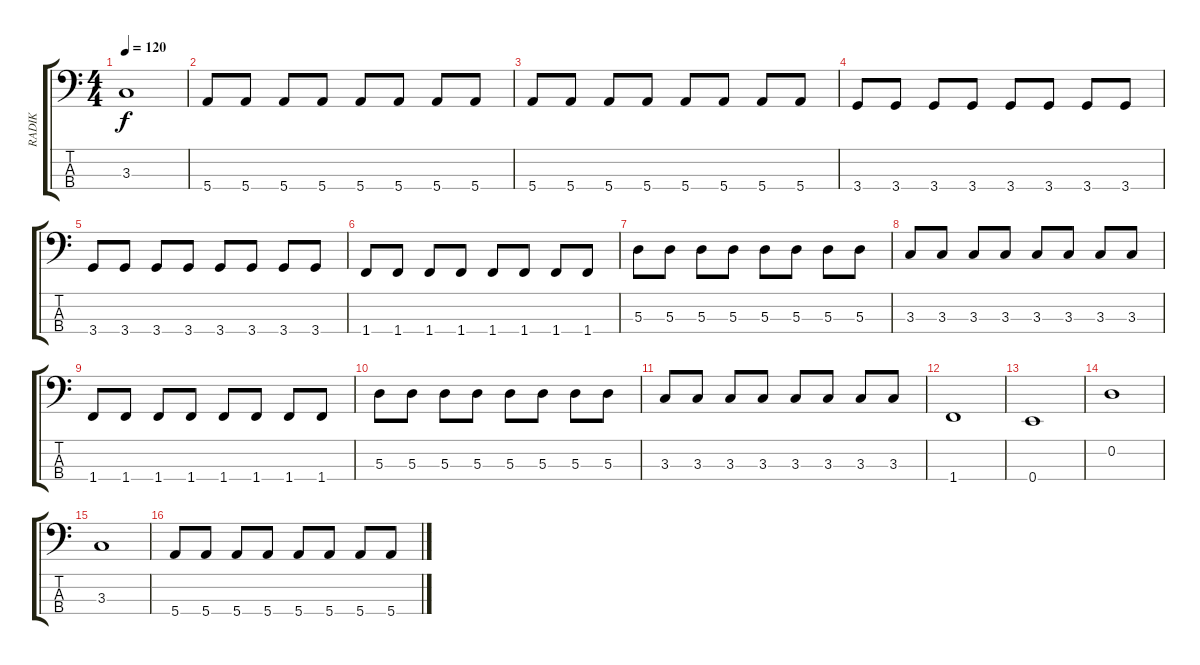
\track ("RADIK" "RADIK") {instrument electricbasspick}
\staff {score tabs}
\tuning (G2 D2 A1 E1) {hide}
\ts (4 4)
\tempo 120
\clef f4
\ks c
3.3.1{dy f} |
5.4.8 5.4.8 5.4.8 5.4.8 5.4.8 5.4.8 5.4.8 5.4.8 |
5.4.8 5.4.8 5.4.8 5.4.8 5.4.8 5.4.8 5.4.8 5.4.8 |
3.4.8 3.4.8 3.4.8 3.4.8 3.4.8 3.4.8 3.4.8 3.4.8 |
3.4.8 3.4.8 3.4.8 3.4.8 3.4.8 3.4.8 3.4.8 3.4.8 |
1.4.8 1.4.8 1.4.8 1.4.8 1.4.8 1.4.8 1.4.8 1.4.8 |
5.3.8 5.3.8 5.3.8 5.3.8 5.3.8 5.3.8 5.3.8 5.3.8 |
3.3.8 3.3.8 3.3.8 3.3.8 3.3.8 3.3.8 3.3.8 3.3.8 |
1.4.8 1.4.8 1.4.8 1.4.8 1.4.8 1.4.8 1.4.8 1.4.8 |
5.3.8 5.3.8 5.3.8 5.3.8 5.3.8 5.3.8 5.3.8 5.3.8 |
3.3.8 3.3.8 3.3.8 3.3.8 3.3.8 3.3.8 3.3.8 3.3.8 |
1.4.1 |
0.4.1 |
0.2.1 |
3.3.1 |
5.4.8 5.4.8 5.4.8 5.4.8 5.4.8 5.4.8 5.4.8 5.4.8
